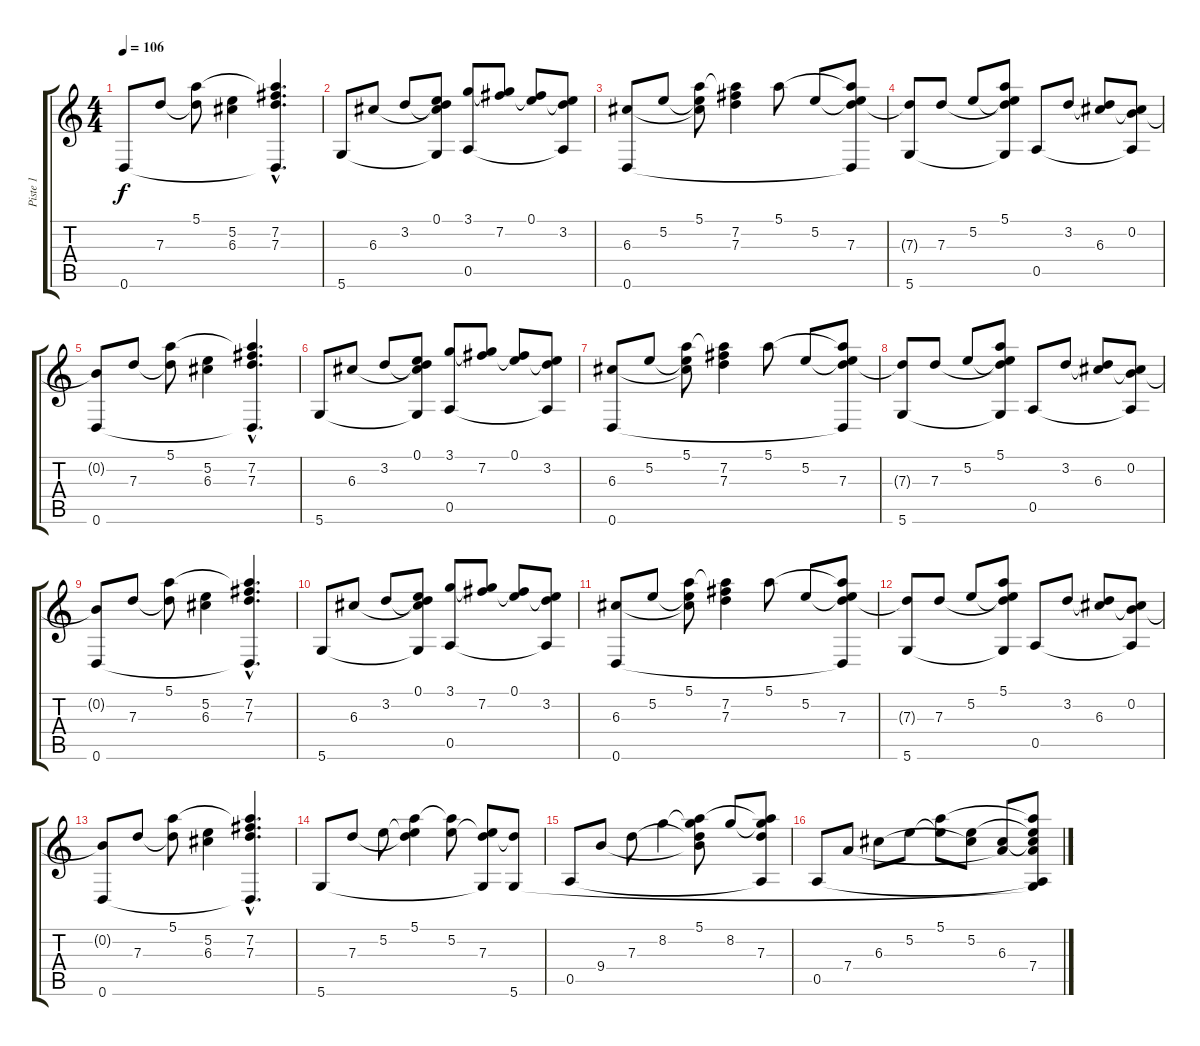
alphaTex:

\track ("Piste 1" "Piste 1") {instrument acousticguitarnylon}
\staff {score tabs}
\tuning (E4 B3 G3 D3 A2 D2) {hide}
\ts (4 4)
\tempo 106
\clef g2
\ks c
0.6.8{dy f instrument acousticguitarnylon} 7.3.8 (5.1 7.3{t}).8 (5.2 6.3).4 (5.1{hac t} 7.2{hac} 7.3{hac} 0.6{hac t}).4{d} |
5.6.8 6.3.8 3.2.8 (0.1 3.2{t} 6.3{t} 5.6{t}).8 (3.1 0.5).8 (3.1{t} 7.2).8 (0.1 7.2{t}).8 (0.1{t} 3.2 0.5{t}).8 |
(6.3 0.6).8 5.2.8 (5.1 5.2{t} 6.3{t}).8 (5.1{t} 7.2 7.3).4 5.1.8 5.2.8 (5.1{t} 5.2{t} 7.3 0.6{t}).8 |
(7.3{t} 5.6).8 7.3.8 5.2.8 (5.1 5.2{t} 7.3{t} 5.6{t}).8 0.5.8 3.2.8 (3.2{t} 6.3).8 (0.2 6.3{t} 0.5{t}).8 |
(0.2{t} 0.6).8 7.3.8 (5.1 7.3{t}).8 (5.2 6.3).4 (5.1{hac t} 7.2{hac} 7.3{hac} 0.6{hac t}).4{d} |
5.6.8 6.3.8 3.2.8 (0.1 3.2{t} 6.3{t} 5.6{t}).8 (3.1 0.5).8 (3.1{t} 7.2).8 (0.1 7.2{t}).8 (0.1{t} 3.2 0.5{t}).8 |
(6.3 0.6).8 5.2.8 (5.1 5.2{t} 6.3{t}).8 (5.1{t} 7.2 7.3).4 5.1.8 5.2.8 (5.1{t} 5.2{t} 7.3 0.6{t}).8 |
(7.3{t} 5.6).8 7.3.8 5.2.8 (5.1 5.2{t} 7.3{t} 5.6{t}).8 0.5.8 3.2.8 (3.2{t} 6.3).8 (0.2 6.3{t} 0.5{t}).8 |
(0.2{t} 0.6).8 7.3.8 (5.1 7.3{t}).8 (5.2 6.3).4 (5.1{hac t} 7.2{hac} 7.3{hac} 0.6{hac t}).4{d} |
5.6.8 6.3.8 3.2.8 (0.1 3.2{t} 6.3{t} 5.6{t}).8 (3.1 0.5).8 (3.1{t} 7.2).8 (0.1 7.2{t}).8 (0.1{t} 3.2 0.5{t}).8 |
(6.3 0.6).8 5.2.8 (5.1 5.2{t} 6.3{t}).8 (5.1{t} 7.2 7.3).4 5.1.8 5.2.8 (5.1{t} 5.2{t} 7.3 0.6{t}).8 |
(7.3{t} 5.6).8 7.3.8 5.2.8 (5.1 5.2{t} 7.3{t} 5.6{t}).8 0.5.8 3.2.8 (3.2{t} 6.3).8 (0.2 6.3{t} 0.5{t}).8 |
(0.2{t} 0.6).8 7.3.8 (5.1 7.3{t}).8 (5.2 6.3).4 (5.1{hac t} 7.2{hac} 7.3{hac} 0.6{hac t}).4{d} |
5.6.8 7.3.8 5.2.8 (5.1 5.2{t} 7.3{t}).4 (5.1{t} 5.2).8 (5.2{t} 7.3 5.6{t}).8 (7.3{t} 5.6).8 |
0.5.8 9.4.8 7.3.8 8.2.4 (5.1 8.2{t} 7.3{t} 9.4{t}).8 8.2.8 (5.1{t} 8.2{t} 7.3 0.5{t}).8 |
0.5.8 7.4.8 6.3.8 5.2.8 (5.1 5.2{t}).8 (5.2 6.3{t}).8 (6.3 7.4{t}).8 (5.1{t} 5.2{t} 6.3{t} 7.4 0.5{t} 5.6{t}).8
